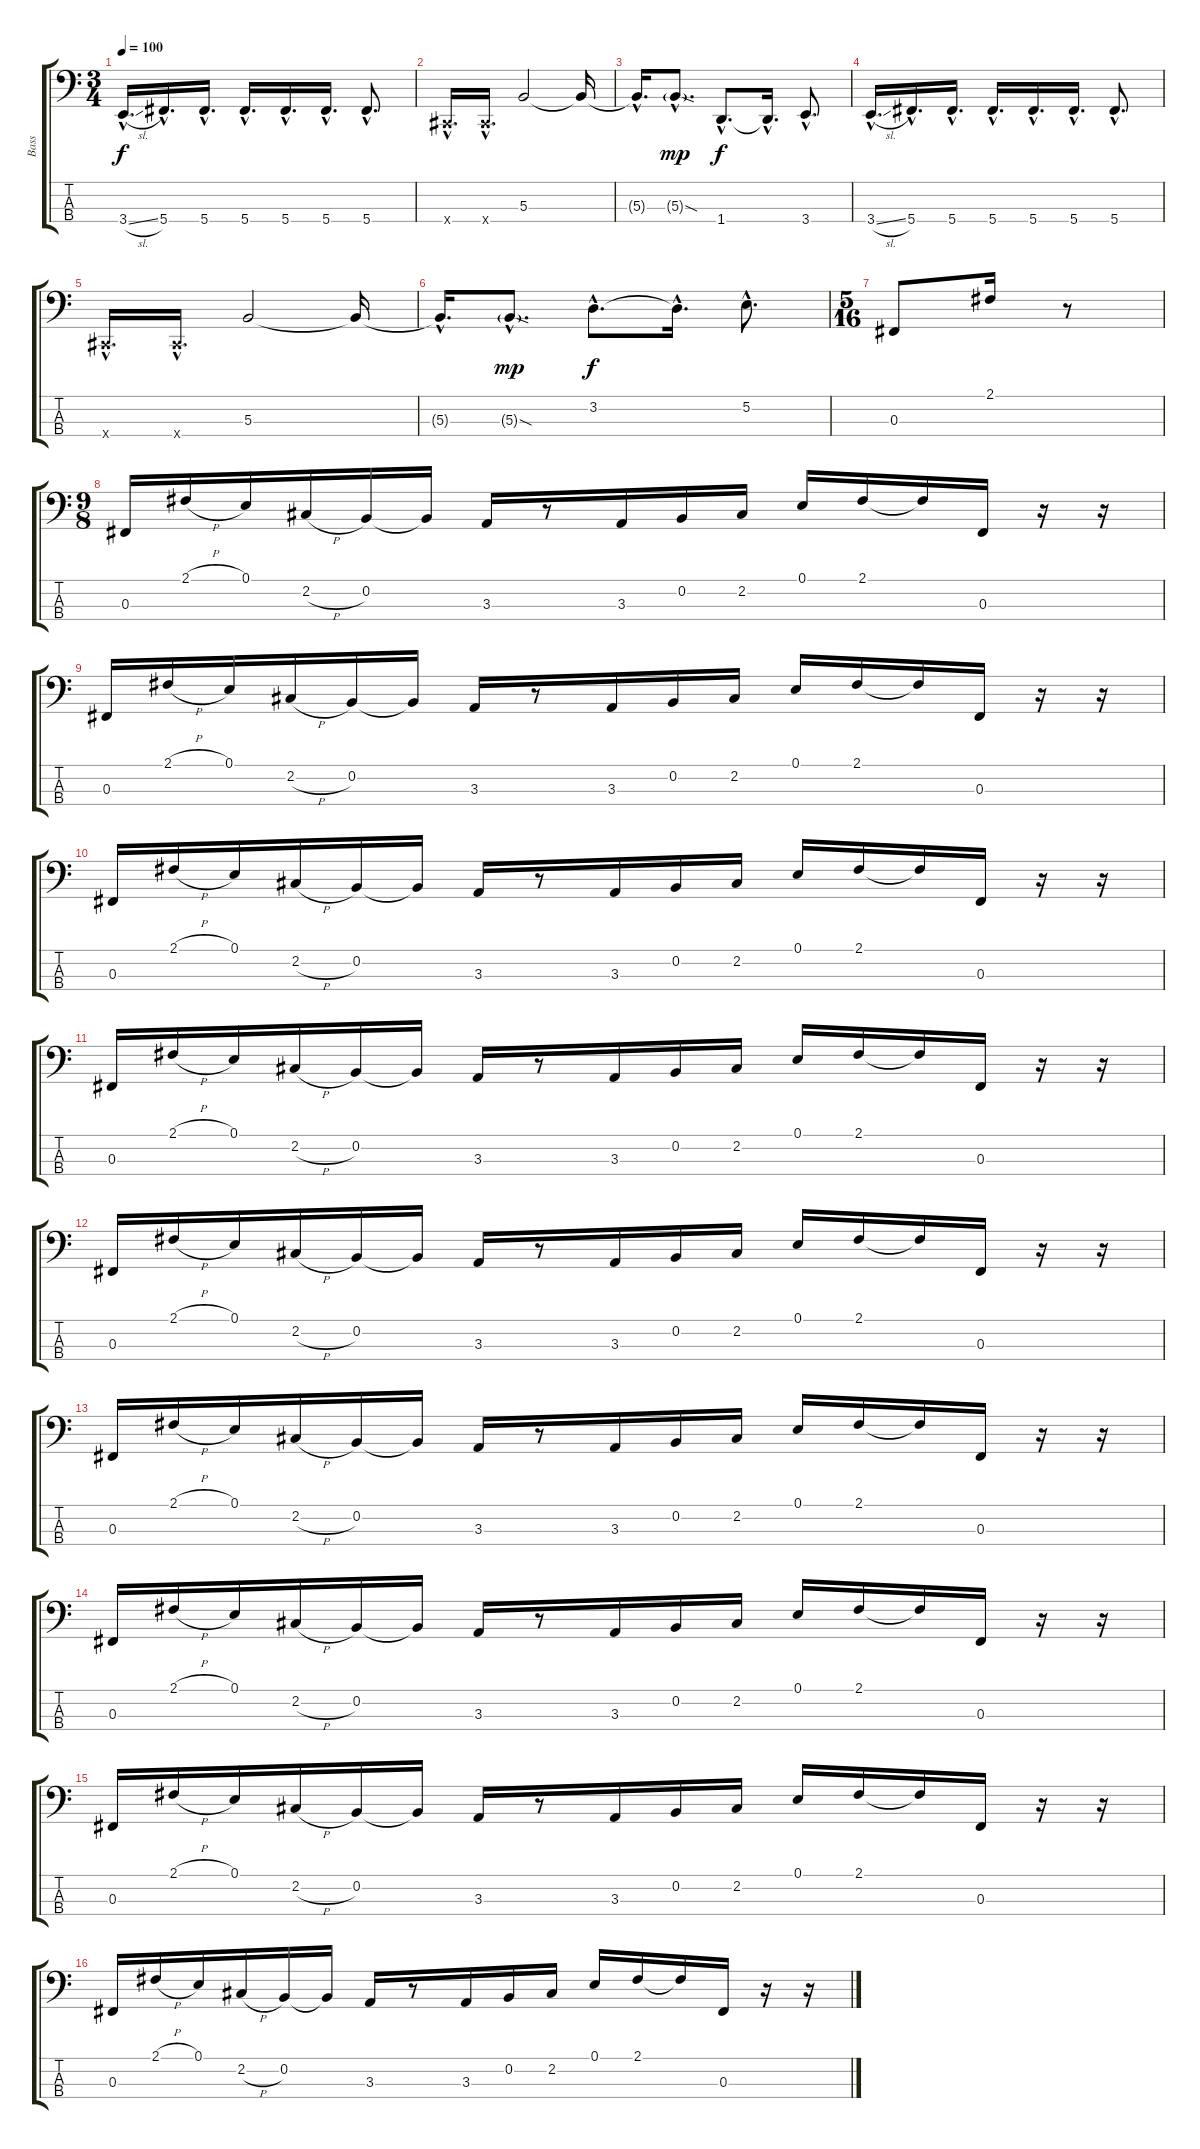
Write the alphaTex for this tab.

\track ("Bass" "Bass") {instrument electricbassfinger}
\staff {score tabs}
\tuning (E2 B1 Gb1 Db1) {hide}
\ts (3 4)
\tempo 100
\clef f4
\ks c
3.4{sl hac}.16{d dy f} 5.4{hac}.16{d} 5.4{hac}.16{d} 5.4{hac}.16{d} 5.4{hac}.16{d} 5.4{hac}.16{d} 5.4{hac}.8{d} |
0.4{hac x}.16{d} 0.4{hac x}.16{d} 5.3.2 5.3{t}.16 |
5.3{hac t}.16{d} 5.3{sod g hac}.8{d dy mp} 1.4{hac}.8{d dy f} 1.4{hac t}.16{d} 3.4{hac}.8{d} |
3.4{sl hac}.16{d} 5.4{hac}.16{d} 5.4{hac}.16{d} 5.4{hac}.16{d} 5.4{hac}.16{d} 5.4{hac}.16{d} 5.4{hac}.8{d} |
0.4{hac x}.16{d} 0.4{hac x}.16{d} 5.3.2 5.3{t}.16 |
5.3{hac t}.16{d} 5.3{sod g hac}.8{d dy mp} 3.2{hac}.8{d dy f} 3.2{hac t}.16{d} 5.2{hac}.8{d} |
\ts (5 16)
0.3.8 2.1.16 r.8 |
\ts (9 8)
0.3.16 2.1{h}.16 0.1.16 2.2{h}.16 0.2.16 0.2{t}.16 3.3.16 r.8 3.3.16 0.2.16 2.2.16 0.1.16 2.1.16 2.1{t}.16 0.3.16 r.16 r.16 |
0.3.16 2.1{h}.16 0.1.16 2.2{h}.16 0.2.16 0.2{t}.16 3.3.16 r.8 3.3.16 0.2.16 2.2.16 0.1.16 2.1.16 2.1{t}.16 0.3.16 r.16 r.16 |
0.3.16 2.1{h}.16 0.1.16 2.2{h}.16 0.2.16 0.2{t}.16 3.3.16 r.8 3.3.16 0.2.16 2.2.16 0.1.16 2.1.16 2.1{t}.16 0.3.16 r.16 r.16 |
0.3.16 2.1{h}.16 0.1.16 2.2{h}.16 0.2.16 0.2{t}.16 3.3.16 r.8 3.3.16 0.2.16 2.2.16 0.1.16 2.1.16 2.1{t}.16 0.3.16 r.16 r.16 |
0.3.16 2.1{h}.16 0.1.16 2.2{h}.16 0.2.16 0.2{t}.16 3.3.16 r.8 3.3.16 0.2.16 2.2.16 0.1.16 2.1.16 2.1{t}.16 0.3.16 r.16 r.16 |
0.3.16 2.1{h}.16 0.1.16 2.2{h}.16 0.2.16 0.2{t}.16 3.3.16 r.8 3.3.16 0.2.16 2.2.16 0.1.16 2.1.16 2.1{t}.16 0.3.16 r.16 r.16 |
0.3.16 2.1{h}.16 0.1.16 2.2{h}.16 0.2.16 0.2{t}.16 3.3.16 r.8 3.3.16 0.2.16 2.2.16 0.1.16 2.1.16 2.1{t}.16 0.3.16 r.16 r.16 |
0.3.16 2.1{h}.16 0.1.16 2.2{h}.16 0.2.16 0.2{t}.16 3.3.16 r.8 3.3.16 0.2.16 2.2.16 0.1.16 2.1.16 2.1{t}.16 0.3.16 r.16 r.16 |
0.3.16 2.1{h}.16 0.1.16 2.2{h}.16 0.2.16 0.2{t}.16 3.3.16 r.8 3.3.16 0.2.16 2.2.16 0.1.16 2.1.16 2.1{t}.16 0.3.16 r.16 r.16
